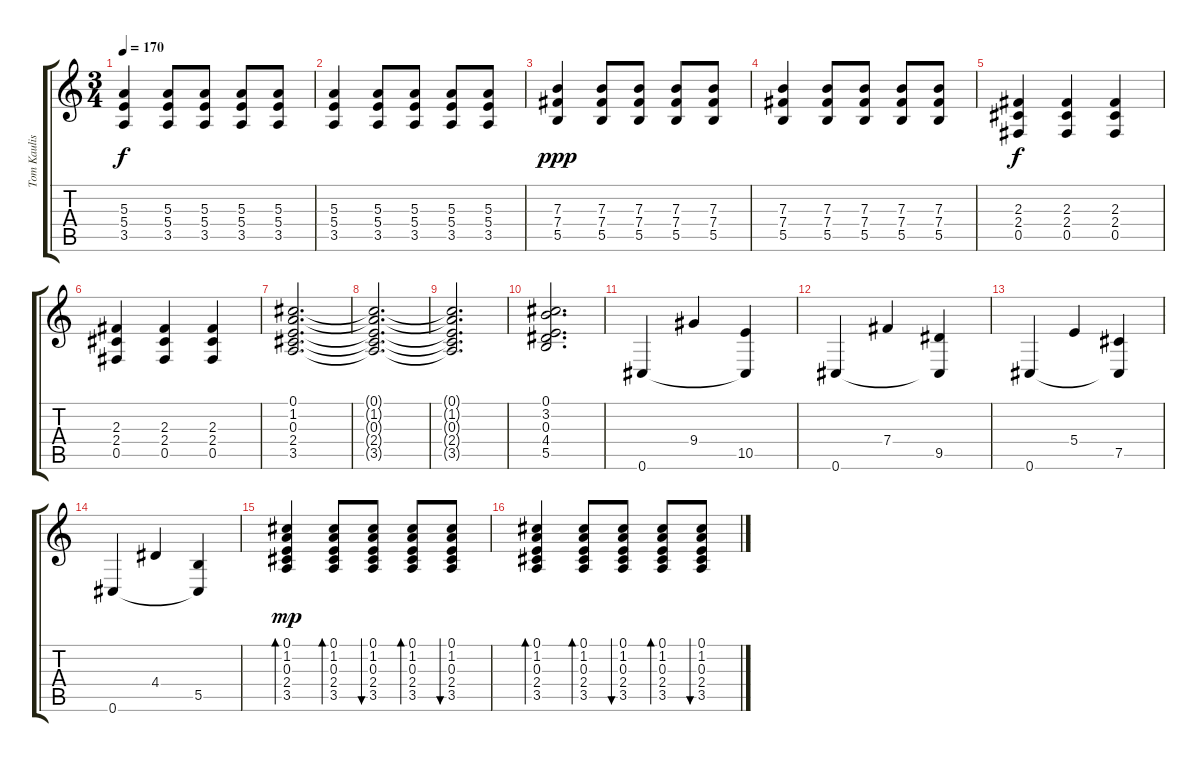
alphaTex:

\track ("Tom Kaulist [ guitare ]" "Tom Kaulis") {instrument electricguitarclean}
\staff {score tabs}
\tuning (Db4 Ab3 E3 B2 Gb2 Db2) {hide}
\ts (3 4)
\tempo 170
\clef g2
\ks c
(5.3 5.4 3.5).4{dy f} (5.3 5.4 3.5).8 (5.3 5.4 3.5).8 (5.3 5.4 3.5).8 (5.3 5.4 3.5).8 |
(5.3 5.4 3.5).4 (5.3 5.4 3.5).8 (5.3 5.4 3.5).8 (5.3 5.4 3.5).8 (5.3 5.4 3.5).8 |
(7.3 7.4 5.5).4{dy ppp} (7.3 7.4 5.5).8 (7.3 7.4 5.5).8 (7.3 7.4 5.5).8 (7.3 7.4 5.5).8 |
(7.3 7.4 5.5).4 (7.3 7.4 5.5).8 (7.3 7.4 5.5).8 (7.3 7.4 5.5).8 (7.3 7.4 5.5).8 |
(2.3 2.4 0.5).4{dy f} (2.3 2.4 0.5).4 (2.3 2.4 0.5).4 |
(2.3 2.4 0.5).4 (2.3 2.4 0.5).4 (2.3 2.4 0.5).4 |
(0.1 1.2 0.3 2.4 3.5).2{d} |
(0.1{t} 1.2{t} 0.3{t} 2.4{t} 3.5{t}).2{d} |
(0.1{t} 1.2{t} 0.3{t} 2.4{t} 3.5{t}).2{d} |
(0.1 3.2 0.3 4.4 5.5).2{d instrument electricguitarclean} |
0.6.4 9.4.4 (10.5 0.6{t}).4 |
0.6.4 7.4.4 (9.5 0.6{t}).4 |
0.6.4 5.4.4 (7.5 0.6{t}).4 |
0.6.4 4.4.4 (5.5 0.6{t}).4 |
(0.1 1.2 0.3 2.4 3.5).4{bd 60 dy mp} (0.1 1.2 0.3 2.4 3.5).8{bd 60} (0.1 1.2 0.3 2.4 3.5).8{bu 60} (0.1 1.2 0.3 2.4 3.5).8{bd 60} (0.1 1.2 0.3 2.4 3.5).8{bu 60} |
(0.1 1.2 0.3 2.4 3.5).4{bd 60} (0.1 1.2 0.3 2.4 3.5).8{bd 60} (0.1 1.2 0.3 2.4 3.5).8{bu 60} (0.1 1.2 0.3 2.4 3.5).8{bd 60} (0.1 1.2 0.3 2.4 3.5).8{bu 60}
